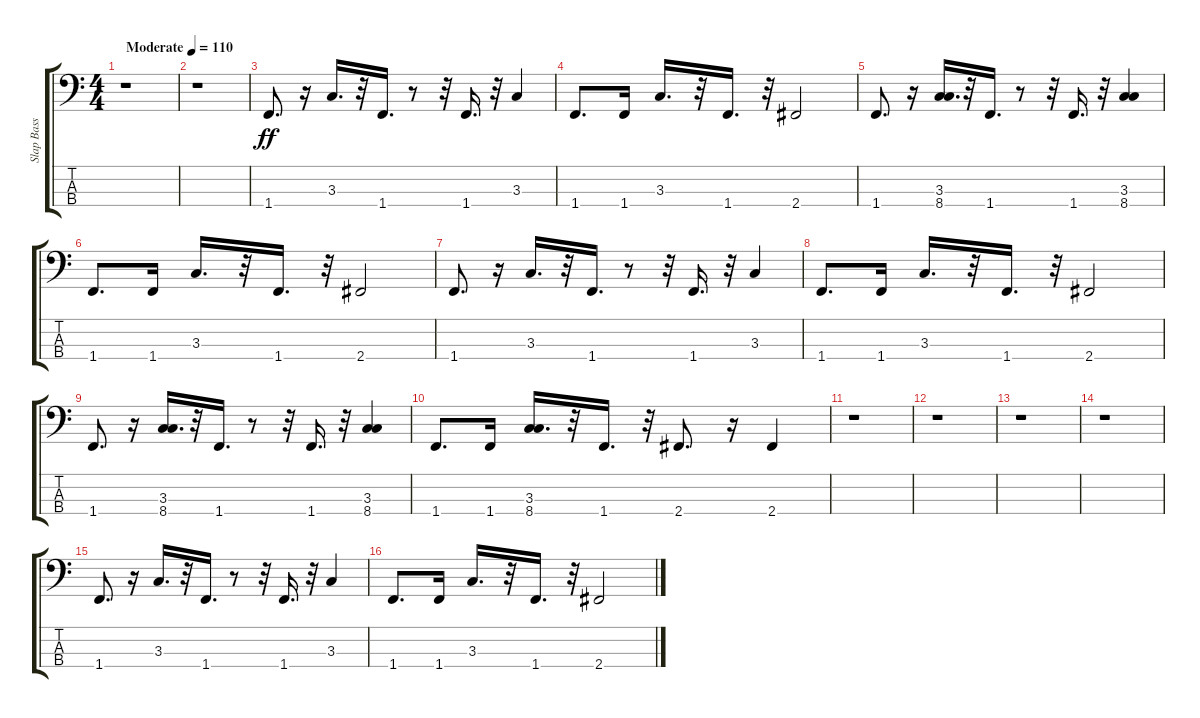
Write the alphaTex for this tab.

\track ("Slap Bass" "Slap Bass") {instrument slapbass1}
\staff {score tabs}
\tuning (G2 D2 A1 E1) {hide}
\ts (4 4)
\tempo (110 "Moderate")
\clef f4
\ks c
r.1{dy ff instrument slapbass1} |
r.1 |
1.4.8{d} r.16 3.3.16{d} r.32 1.4.16{d} r.8 r.32 1.4.16{d} r.32 3.3.4 |
1.4.8{d} 1.4.16 3.3.16{d} r.32 1.4.16{d} r.32 2.4.2 |
1.4.8{d} r.16 (3.3 8.4).16{d} r.32 1.4.16{d} r.8 r.32 1.4.16{d} r.32 (3.3 8.4).4 |
1.4.8{d} 1.4.16 3.3.16{d} r.32 1.4.16{d} r.32 2.4.2 |
1.4.8{d} r.16 3.3.16{d} r.32 1.4.16{d} r.8 r.32 1.4.16{d} r.32 3.3.4 |
1.4.8{d} 1.4.16 3.3.16{d} r.32 1.4.16{d} r.32 2.4.2 |
1.4.8{d} r.16 (3.3 8.4).16{d} r.32 1.4.16{d} r.8 r.32 1.4.16{d} r.32 (3.3 8.4).4 |
1.4.8{d} 1.4.16 (3.3 8.4).16{d} r.32 1.4.16{d} r.32 2.4.8{d} r.16 2.4.4 |
r.1 |
r.1 |
r.1 |
r.1 |
1.4.8{d} r.16 3.3.16{d} r.32 1.4.16{d} r.8 r.32 1.4.16{d} r.32 3.3.4 |
1.4.8{d} 1.4.16 3.3.16{d} r.32 1.4.16{d} r.32 2.4.2
